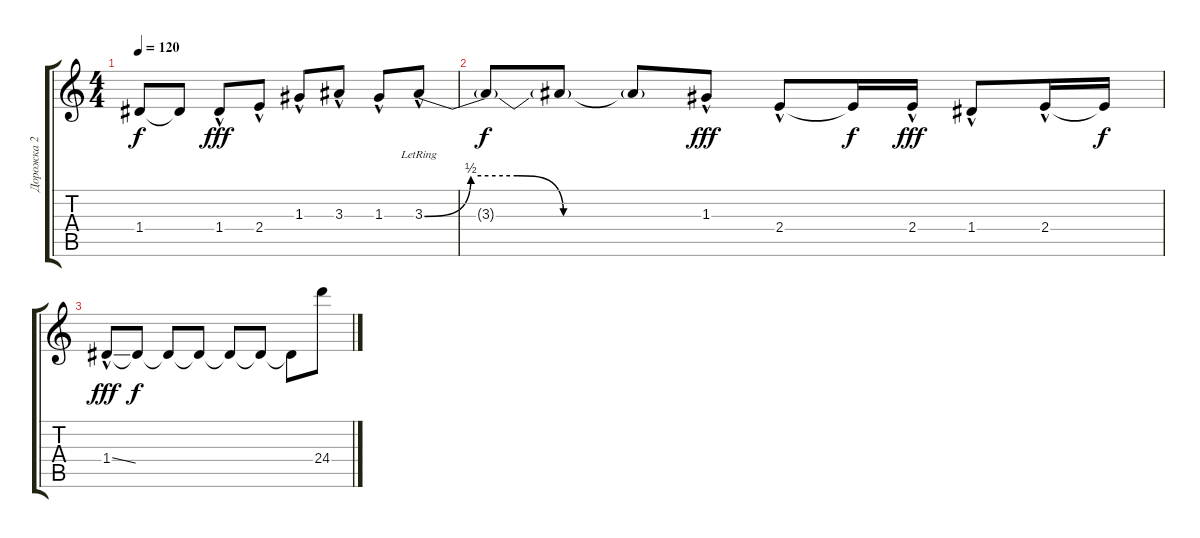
\track ("Дорожка 2" "Дорожка 2") {instrument electricguitarmuted}
\staff {score tabs}
\tuning (E4 B3 G3 D3 A2 E2) {hide}
\ts (4 4)
\tempo 120
\clef g2
\ks c
1.4{t}.8{dy f} 1.4{t}.8 1.4{hac}.8{dy fff} 2.4{hac}.8 1.3{hac}.8 3.3{hac}.8 1.3{hac}.8 3.3{be (custom 0 0 10 2 20 2 30 0 60 0) hac lr}.8 |
3.3{t}.8{dy f} 3.3{t}.8 3.3{t}.8 1.3{hac}.8{dy fff} 2.4{hac}.8 2.4{t}.16{dy f} 2.4{hac}.16{dy fff} 1.4{hac}.8 2.4{hac}.16 2.4{t}.16{dy f} |
1.4{ss hac}.8{dy fff} 1.4{t}.8{dy f} 1.4{t}.8 1.4{t}.8 1.4{t}.8 1.4{t}.8 1.4{t}.8 24.4.8
